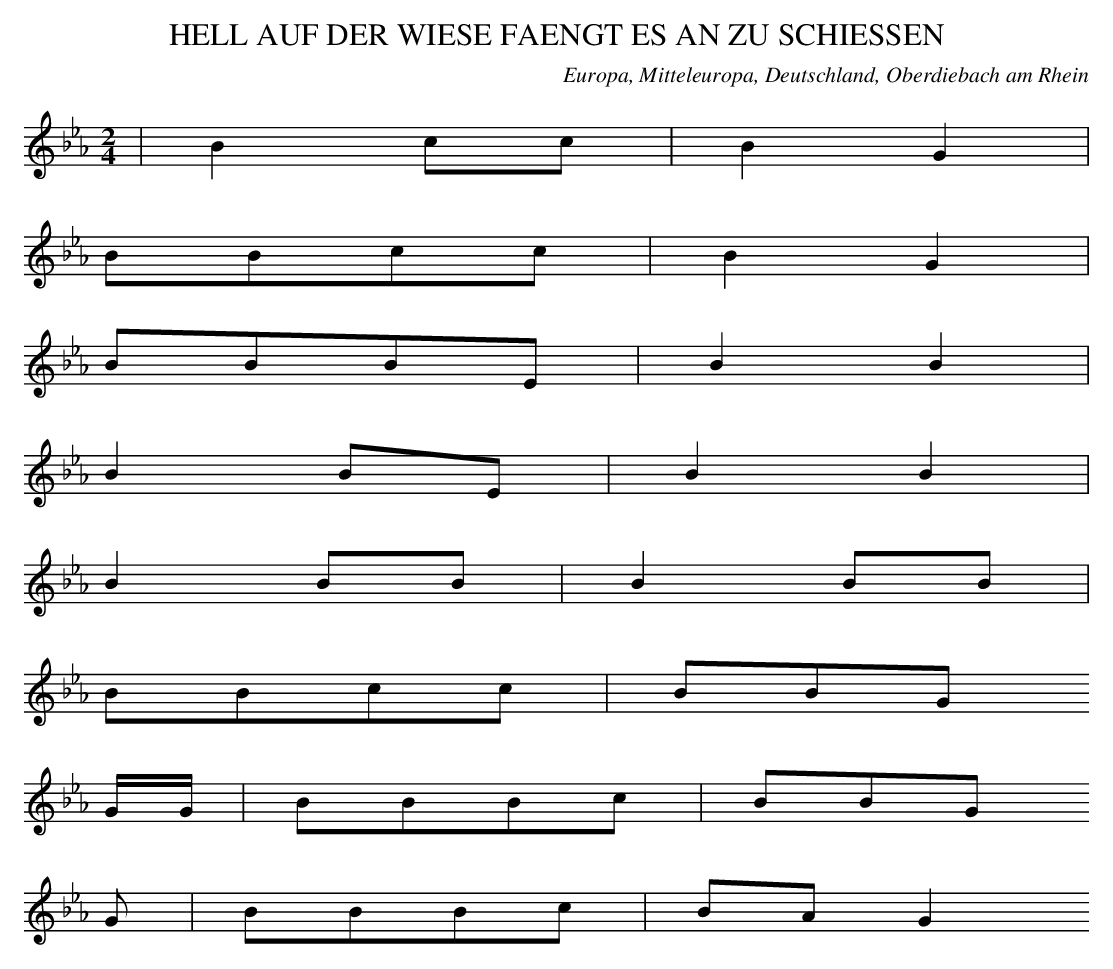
X:1
T: HELL AUF DER WIESE FAENGT ES AN ZU SCHIESSEN
O: Europa, Mitteleuropa, Deutschland, Oberdiebach am Rhein
M: 2/4
L: 1/16
K: Eb
 | B4c2c2 | B4G4 |
B2B2c2c2 | B4G4 |
B2B2B2E2 | B4B4 |
B4B2E2 | B4B4 |
B4B2B2 | B4B2B2 |
B2B2c2c2 | B2B2G2
GG | B2B2B2c2 | B2B2G2
G2 | B2B2B2c2 | B2A2G4
